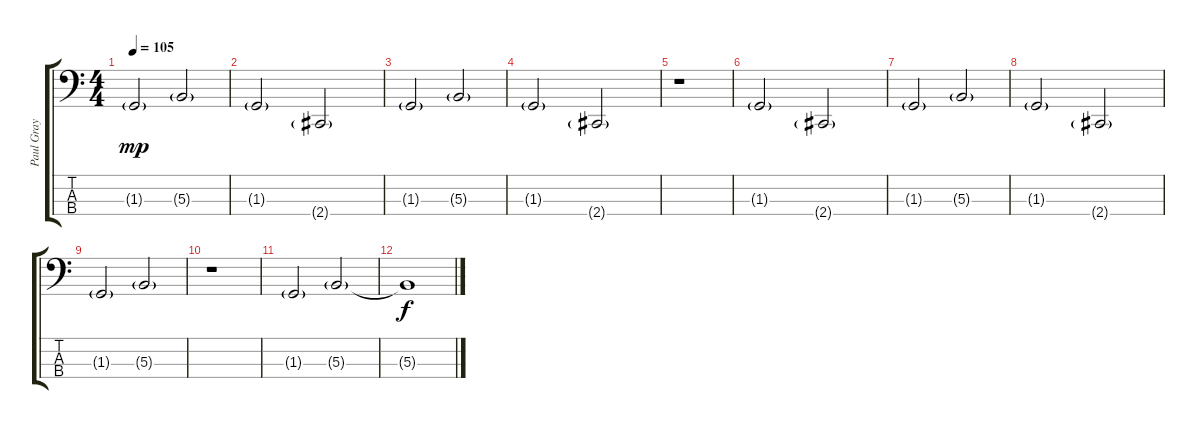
\track ("Paul Gray (Bass) R.I.P." "Paul Gray ") {instrument electricbasspick}
\staff {score tabs}
\tuning (E2 B1 Gb1 B0) {hide}
\ts (4 4)
\tempo 105
\clef f4
\ks c
1.3{g}.2{dy mp} 5.3{g}.2 |
1.3{g}.2 2.4{g}.2 |
1.3{g}.2 5.3{g}.2 |
1.3{g}.2 2.4{g}.2 |
r.1 |
1.3{g}.2 2.4{g}.2 |
1.3{g}.2 5.3{g}.2 |
1.3{g}.2 2.4{g}.2 |
1.3{g}.2 5.3{g}.2 |
r.1 |
1.3{g}.2 5.3{g}.2 |
5.3{t}.1{dy f}
